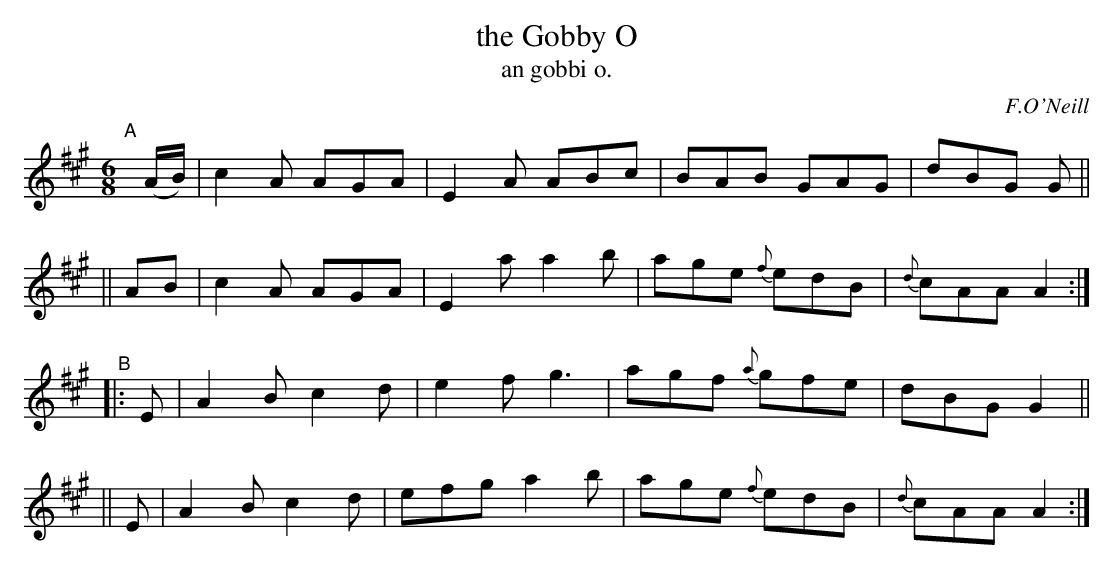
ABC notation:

X:1
T: the Gobby O
T: an gobbi o.
O: F.O'Neill
M: 6/8
L: 1/8
K: A	% A dorian in O'Neill's DMoI ("1001")
"^A"\
[|] (A/B/) | c2A AGA | E2A ABc | BAB    GAG |    dBG G ||
||   AB    | c2A AGA | E2a a2b | age {f}edB | {d}cAA A2 :|
"^B"\
|: E | A2B c2d | e2f  g3 | agf {a}gfe |    dBG G2 ||
|| E | A2B c2d | efg a2b | age {f}edB | {d}cAA A2 :|
